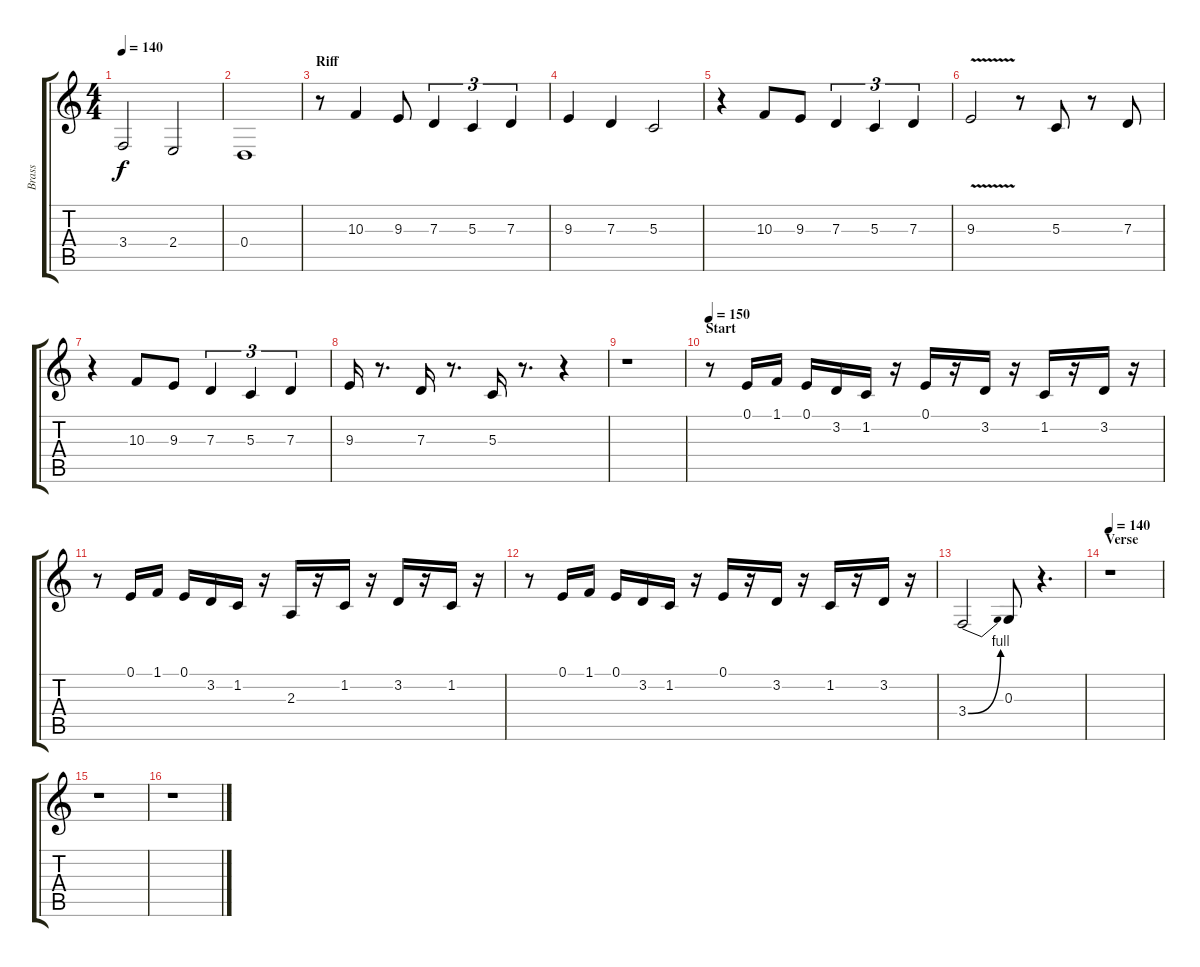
\track ("Brass" "Brass") {instrument trombone}
\staff {score tabs}
\tuning (E4 B3 G3 D3 A2 E2) {hide}
\ts (4 4)
\tempo 140
\clef g2
\ks c
3.4.2{dy f} 2.4.2 |
0.4.1 |
\section ("" "Riff")
r.8 10.3.4 9.3.8 7.3.4{tu (3 2)} 5.3.4{tu (3 2)} 7.3.4{tu (3 2)} |
9.3.4 7.3.4 5.3.2 |
r.4 10.3.8 9.3.8 7.3.4{tu (3 2)} 5.3.4{tu (3 2)} 7.3.4{tu (3 2)} |
9.3{v}.2 r.8 5.3.8 r.8 7.3.8 |
r.4 10.3.8 9.3.8 7.3.4{tu (3 2)} 5.3.4{tu (3 2)} 7.3.4{tu (3 2)} |
9.3.16 r.8{d} 7.3.16 r.8{d} 5.3.16 r.8{d} r.4 |
r.1 |
\section ("" "Start")
\tempo 150
r.8 0.1.16 1.1.16 0.1.16 3.2.16 1.2.16 r.16 0.1.16 r.16 3.2.16 r.16 1.2.16 r.16 3.2.16 r.16 |
r.8 0.1.16 1.1.16 0.1.16 3.2.16 1.2.16 r.16 2.3.16 r.16 1.2.16 r.16 3.2.16 r.16 1.2.16 r.16 |
r.8 0.1.16 1.1.16 0.1.16 3.2.16 1.2.16 r.16 0.1.16 r.16 3.2.16 r.16 1.2.16 r.16 3.2.16 r.16 |
3.4{be (bend 0 0 60 4)}.2 0.3.8 r.4{d} |
\section ("" "Verse")
\tempo 140
r.1 |
r.1 |
r.1
